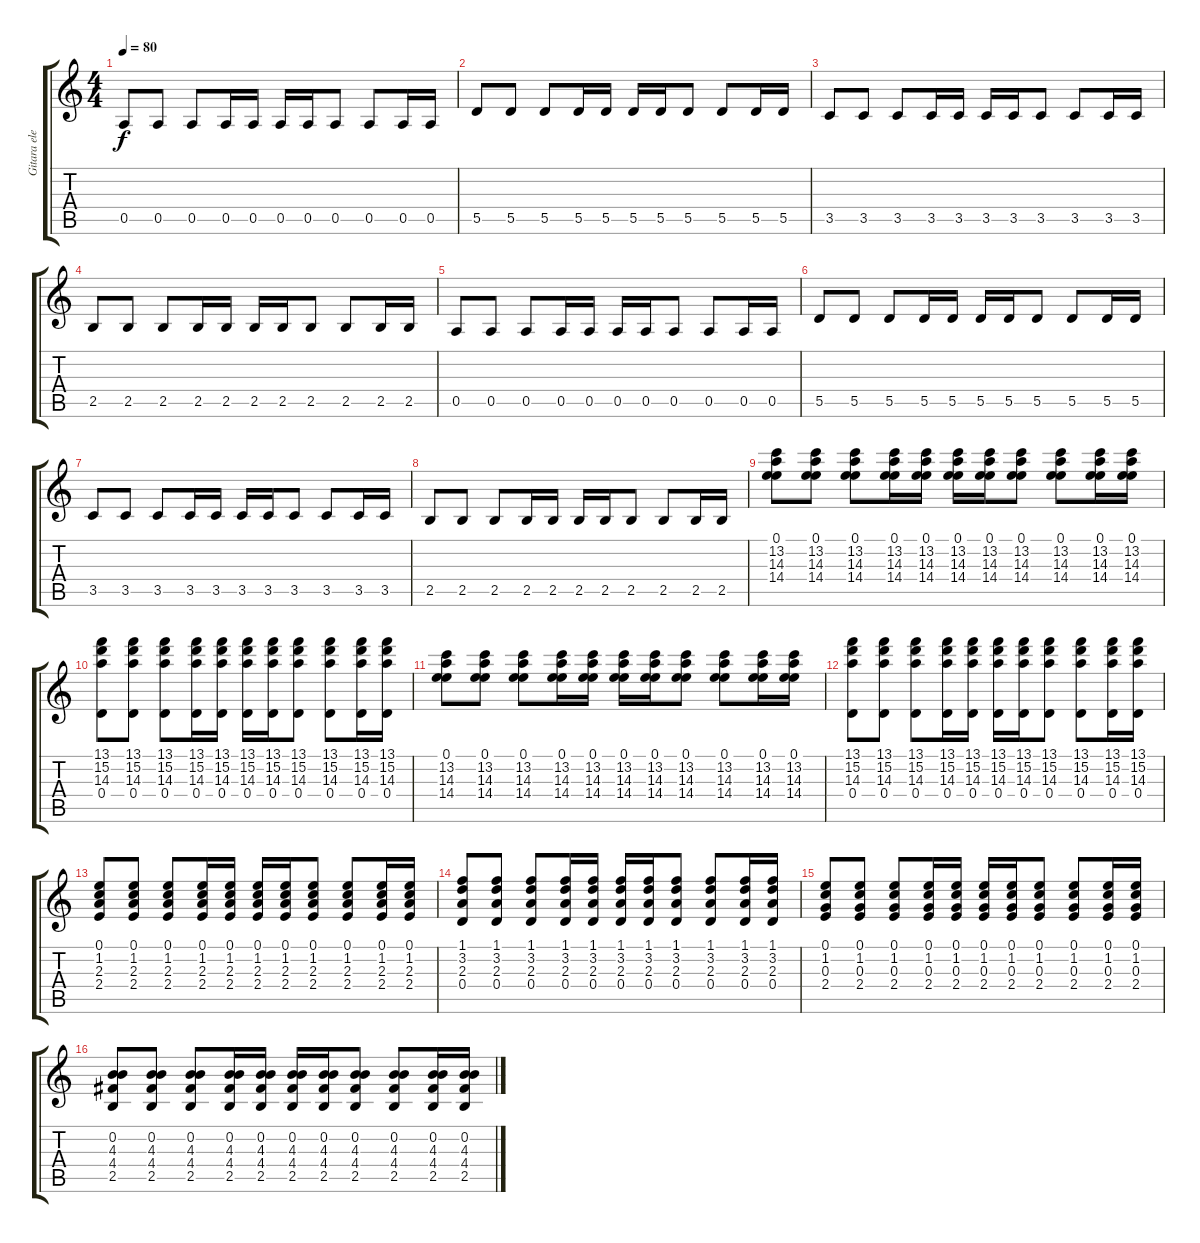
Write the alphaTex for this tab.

\track ("Gitara elektryczna (II)" "Gitara ele") {instrument acousticguitarnylon}
\staff {score tabs}
\tuning (E4 B3 G3 D3 A2 E2) {hide}
\ts (4 4)
\tempo 80
\clef g2
\ks c
0.5.8{dy f} 0.5.8 0.5.8 0.5.16 0.5.16 0.5.16 0.5.16 0.5.8 0.5.8 0.5.16 0.5.16 |
5.5.8 5.5.8 5.5.8 5.5.16 5.5.16 5.5.16 5.5.16 5.5.8 5.5.8 5.5.16 5.5.16 |
3.5.8 3.5.8 3.5.8 3.5.16 3.5.16 3.5.16 3.5.16 3.5.8 3.5.8 3.5.16 3.5.16 |
2.5.8 2.5.8 2.5.8 2.5.16 2.5.16 2.5.16 2.5.16 2.5.8 2.5.8 2.5.16 2.5.16 |
0.5.8 0.5.8 0.5.8 0.5.16 0.5.16 0.5.16 0.5.16 0.5.8 0.5.8 0.5.16 0.5.16 |
5.5.8 5.5.8 5.5.8 5.5.16 5.5.16 5.5.16 5.5.16 5.5.8 5.5.8 5.5.16 5.5.16 |
3.5.8 3.5.8 3.5.8 3.5.16 3.5.16 3.5.16 3.5.16 3.5.8 3.5.8 3.5.16 3.5.16 |
2.5.8 2.5.8 2.5.8 2.5.16 2.5.16 2.5.16 2.5.16 2.5.8 2.5.8 2.5.16 2.5.16 |
(0.1 13.2 14.3 14.4).8 (0.1 13.2 14.3 14.4).8 (0.1 13.2 14.3 14.4).8 (0.1 13.2 14.3 14.4).16 (0.1 13.2 14.3 14.4).16 (0.1 13.2 14.3 14.4).16 (0.1 13.2 14.3 14.4).16 (0.1 13.2 14.3 14.4).8 (0.1 13.2 14.3 14.4).8 (0.1 13.2 14.3 14.4).16 (0.1 13.2 14.3 14.4).16 |
(13.1 15.2 14.3 0.4).8 (13.1 15.2 14.3 0.4).8 (13.1 15.2 14.3 0.4).8 (13.1 15.2 14.3 0.4).16 (13.1 15.2 14.3 0.4).16 (13.1 15.2 14.3 0.4).16 (13.1 15.2 14.3 0.4).16 (13.1 15.2 14.3 0.4).8 (13.1 15.2 14.3 0.4).8 (13.1 15.2 14.3 0.4).16 (13.1 15.2 14.3 0.4).16 |
(0.1 13.2 14.3 14.4).8 (0.1 13.2 14.3 14.4).8 (0.1 13.2 14.3 14.4).8 (0.1 13.2 14.3 14.4).16 (0.1 13.2 14.3 14.4).16 (0.1 13.2 14.3 14.4).16 (0.1 13.2 14.3 14.4).16 (0.1 13.2 14.3 14.4).8 (0.1 13.2 14.3 14.4).8 (0.1 13.2 14.3 14.4).16 (0.1 13.2 14.3 14.4).16 |
(13.1 15.2 14.3 0.4).8 (13.1 15.2 14.3 0.4).8 (13.1 15.2 14.3 0.4).8 (13.1 15.2 14.3 0.4).16 (13.1 15.2 14.3 0.4).16 (13.1 15.2 14.3 0.4).16 (13.1 15.2 14.3 0.4).16 (13.1 15.2 14.3 0.4).8 (13.1 15.2 14.3 0.4).8 (13.1 15.2 14.3 0.4).16 (13.1 15.2 14.3 0.4).16 |
(0.1 1.2 2.3 2.4).8 (0.1 1.2 2.3 2.4).8 (0.1 1.2 2.3 2.4).8 (0.1 1.2 2.3 2.4).16 (0.1 1.2 2.3 2.4).16 (0.1 1.2 2.3 2.4).16 (0.1 1.2 2.3 2.4).16 (0.1 1.2 2.3 2.4).8 (0.1 1.2 2.3 2.4).8 (0.1 1.2 2.3 2.4).16 (0.1 1.2 2.3 2.4).16 |
(1.1 3.2 2.3 0.4).8 (1.1 3.2 2.3 0.4).8 (1.1 3.2 2.3 0.4).8 (1.1 3.2 2.3 0.4).16 (1.1 3.2 2.3 0.4).16 (1.1 3.2 2.3 0.4).16 (1.1 3.2 2.3 0.4).16 (1.1 3.2 2.3 0.4).8 (1.1 3.2 2.3 0.4).8 (1.1 3.2 2.3 0.4).16 (1.1 3.2 2.3 0.4).16 |
(0.1 1.2 0.3 2.4).8 (0.1 1.2 0.3 2.4).8 (0.1 1.2 0.3 2.4).8 (0.1 1.2 0.3 2.4).16 (0.1 1.2 0.3 2.4).16 (0.1 1.2 0.3 2.4).16 (0.1 1.2 0.3 2.4).16 (0.1 1.2 0.3 2.4).8 (0.1 1.2 0.3 2.4).8 (0.1 1.2 0.3 2.4).16 (0.1 1.2 0.3 2.4).16 |
(0.2 4.3 4.4 2.5).8 (0.2 4.3 4.4 2.5).8 (0.2 4.3 4.4 2.5).8 (0.2 4.3 4.4 2.5).16 (0.2 4.3 4.4 2.5).16 (0.2 4.3 4.4 2.5).16 (0.2 4.3 4.4 2.5).16 (0.2 4.3 4.4 2.5).8 (0.2 4.3 4.4 2.5).8 (0.2 4.3 4.4 2.5).16 (0.2 4.3 4.4 2.5).16
